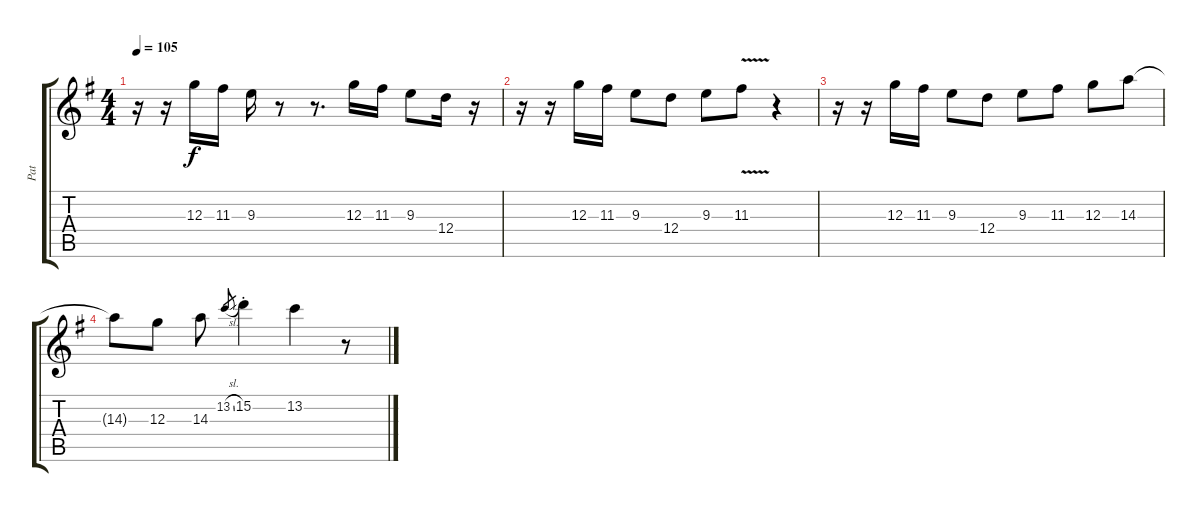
\track ("Pat" "Pat") {instrument electricguitarclean}
\staff {score tabs}
\tuning (E4 B3 G3 D3 A2 E2) {hide}
\ts (4 4)
\tempo 105
\clef g2
\ks g
r.16{dy f} r.16 12.3.16 11.3.16 9.3.16 r.8 r.8{d} 12.3.16 11.3.16 9.3.8 12.4.16 r.16 |
r.16 r.16 12.3.16 11.3.16 9.3.8 12.4.8 9.3.8 11.3{v}.8 r.4 |
r.16 r.16 12.3.16 11.3.16 9.3.8 12.4.8 9.3.8 11.3.8 12.3.8 14.3.8 |
14.3{t}.8 12.3.8 14.3.8 13.2{sl}.8{gr} 15.2{st}.4 13.2.4 r.8
